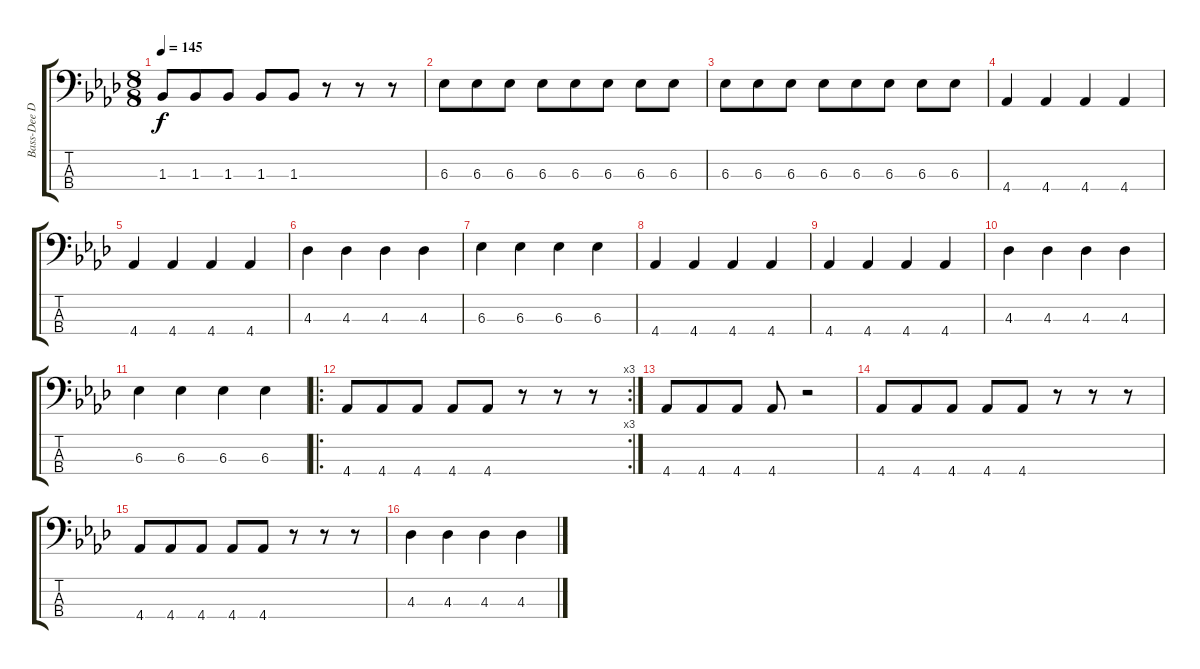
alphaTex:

\track ("Bass-Dee Dee" "Bass-Dee D") {instrument electricbasspick}
\staff {score tabs}
\tuning (G2 D2 A1 E1) {hide}
\ts (8 8)
\tempo 145
\clef f4
\ks ab
1.3.8{dy f} 1.3.8 1.3.8 1.3.8 1.3.8 r.8 r.8 r.8 |
6.3.8 6.3.8 6.3.8 6.3.8 6.3.8 6.3.8 6.3.8 6.3.8 |
6.3.8 6.3.8 6.3.8 6.3.8 6.3.8 6.3.8 6.3.8 6.3.8 |
4.4.4 4.4.4 4.4.4 4.4.4 |
4.4.4 4.4.4 4.4.4 4.4.4 |
4.3.4 4.3.4 4.3.4 4.3.4 |
6.3.4 6.3.4 6.3.4 6.3.4 |
4.4.4 4.4.4 4.4.4 4.4.4 |
4.4.4 4.4.4 4.4.4 4.4.4 |
4.3.4 4.3.4 4.3.4 4.3.4 |
6.3.4 6.3.4 6.3.4 6.3.4 |
\ro
\rc 3
4.4.8 4.4.8 4.4.8 4.4.8 4.4.8 r.8 r.8 r.8 |
4.4.8 4.4.8 4.4.8 4.4.8 r.2 |
4.4.8 4.4.8 4.4.8 4.4.8 4.4.8 r.8 r.8 r.8 |
4.4.8 4.4.8 4.4.8 4.4.8 4.4.8 r.8 r.8 r.8 |
4.3.4 4.3.4 4.3.4 4.3.4
